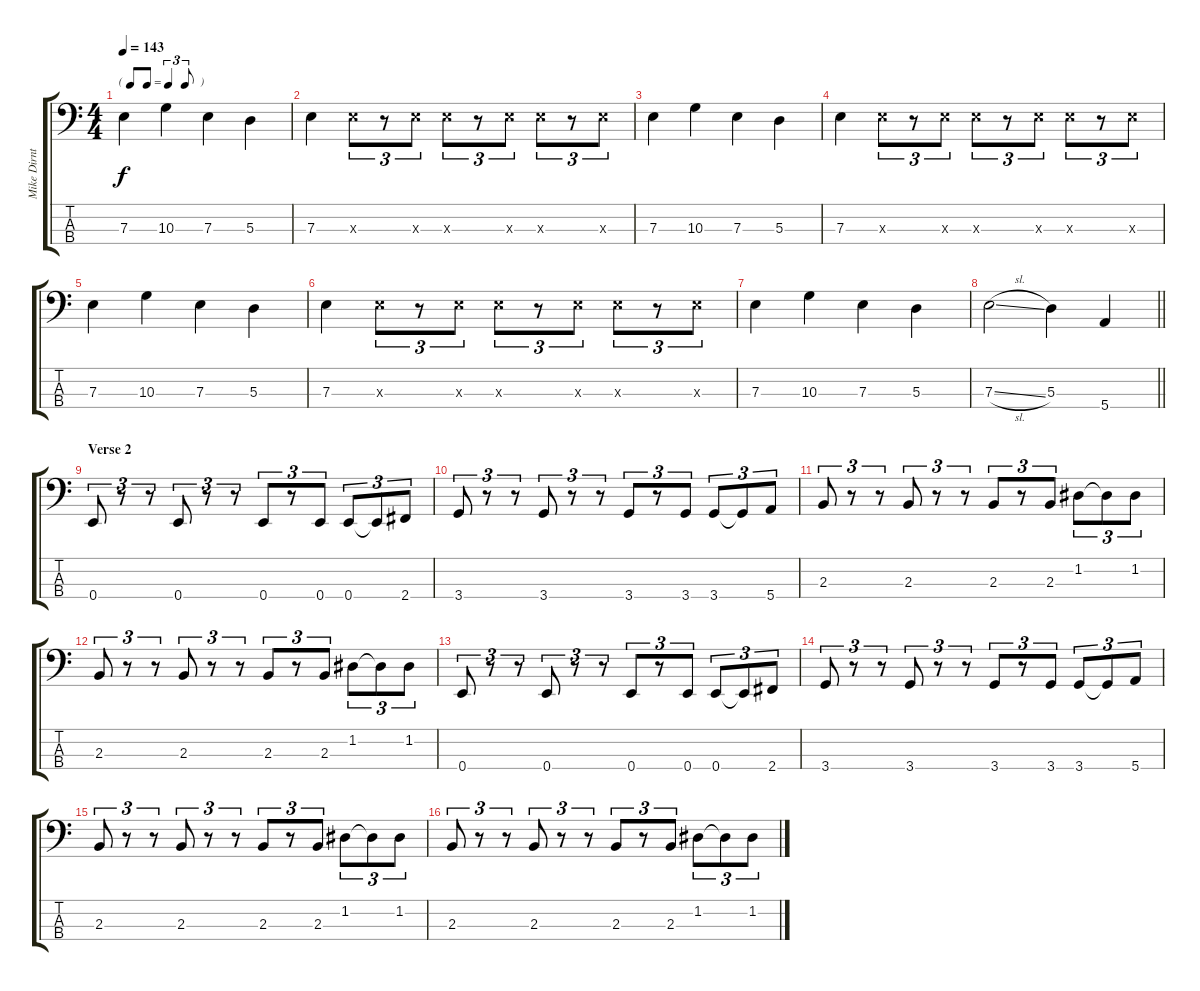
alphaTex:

\track ("Mike Dirnt - Bass" "Mike Dirnt") {instrument electricbasspick}
\staff {score tabs}
\tuning (G2 D2 A1 E1) {hide}
\ts (4 4)
\tf triplet8th
\tempo 143
\clef f4
\ks c
7.3.4{dy f} 10.3.4 7.3.4 5.3.4 |
7.3.4 7.3{x}.8{tu (3 2)} r.8{tu (3 2)} 7.3{x}.8{tu (3 2)} 7.3{x}.8{tu (3 2)} r.8{tu (3 2)} 7.3{x}.8{tu (3 2)} 7.3{x}.8{tu (3 2)} r.8{tu (3 2)} 7.3{x}.8{tu (3 2)} |
7.3.4 10.3.4 7.3.4 5.3.4 |
7.3.4 7.3{x}.8{tu (3 2)} r.8{tu (3 2)} 7.3{x}.8{tu (3 2)} 7.3{x}.8{tu (3 2)} r.8{tu (3 2)} 7.3{x}.8{tu (3 2)} 7.3{x}.8{tu (3 2)} r.8{tu (3 2)} 7.3{x}.8{tu (3 2)} |
7.3.4 10.3.4 7.3.4 5.3.4 |
7.3.4 7.3{x}.8{tu (3 2)} r.8{tu (3 2)} 7.3{x}.8{tu (3 2)} 7.3{x}.8{tu (3 2)} r.8{tu (3 2)} 7.3{x}.8{tu (3 2)} 7.3{x}.8{tu (3 2)} r.8{tu (3 2)} 7.3{x}.8{tu (3 2)} |
7.3.4 10.3.4 7.3.4 5.3.4 |
\barLineRight lightlight
7.3{sl}.2 5.3.4 5.4.4 |
\section ("" "Verse 2")
0.4.8{tu (3 2)} r.8{tu (3 2)} r.8{tu (3 2)} 0.4.8{tu (3 2)} r.8{tu (3 2)} r.8{tu (3 2)} 0.4.8{tu (3 2)} r.8{tu (3 2)} 0.4.8{tu (3 2)} 0.4.8{tu (3 2)} 0.4{t}.8{tu (3 2)} 2.4.8{tu (3 2)} |
3.4.8{tu (3 2)} r.8{tu (3 2)} r.8{tu (3 2)} 3.4.8{tu (3 2)} r.8{tu (3 2)} r.8{tu (3 2)} 3.4.8{tu (3 2)} r.8{tu (3 2)} 3.4.8{tu (3 2)} 3.4.8{tu (3 2)} 3.4{t}.8{tu (3 2)} 5.4.8{tu (3 2)} |
2.3.8{tu (3 2)} r.8{tu (3 2)} r.8{tu (3 2)} 2.3.8{tu (3 2)} r.8{tu (3 2)} r.8{tu (3 2)} 2.3.8{tu (3 2)} r.8{tu (3 2)} 2.3.8{tu (3 2)} 1.2.8{tu (3 2)} 1.2{t}.8{tu (3 2)} 1.2.8{tu (3 2)} |
2.3.8{tu (3 2)} r.8{tu (3 2)} r.8{tu (3 2)} 2.3.8{tu (3 2)} r.8{tu (3 2)} r.8{tu (3 2)} 2.3.8{tu (3 2)} r.8{tu (3 2)} 2.3.8{tu (3 2)} 1.2.8{tu (3 2)} 1.2{t}.8{tu (3 2)} 1.2.8{tu (3 2)} |
0.4.8{tu (3 2)} r.8{tu (3 2)} r.8{tu (3 2)} 0.4.8{tu (3 2)} r.8{tu (3 2)} r.8{tu (3 2)} 0.4.8{tu (3 2)} r.8{tu (3 2)} 0.4.8{tu (3 2)} 0.4.8{tu (3 2)} 0.4{t}.8{tu (3 2)} 2.4.8{tu (3 2)} |
3.4.8{tu (3 2)} r.8{tu (3 2)} r.8{tu (3 2)} 3.4.8{tu (3 2)} r.8{tu (3 2)} r.8{tu (3 2)} 3.4.8{tu (3 2)} r.8{tu (3 2)} 3.4.8{tu (3 2)} 3.4.8{tu (3 2)} 3.4{t}.8{tu (3 2)} 5.4.8{tu (3 2)} |
2.3.8{tu (3 2)} r.8{tu (3 2)} r.8{tu (3 2)} 2.3.8{tu (3 2)} r.8{tu (3 2)} r.8{tu (3 2)} 2.3.8{tu (3 2)} r.8{tu (3 2)} 2.3.8{tu (3 2)} 1.2.8{tu (3 2)} 1.2{t}.8{tu (3 2)} 1.2.8{tu (3 2)} |
2.3.8{tu (3 2)} r.8{tu (3 2)} r.8{tu (3 2)} 2.3.8{tu (3 2)} r.8{tu (3 2)} r.8{tu (3 2)} 2.3.8{tu (3 2)} r.8{tu (3 2)} 2.3.8{tu (3 2)} 1.2.8{tu (3 2)} 1.2{t}.8{tu (3 2)} 1.2.8{tu (3 2)}
